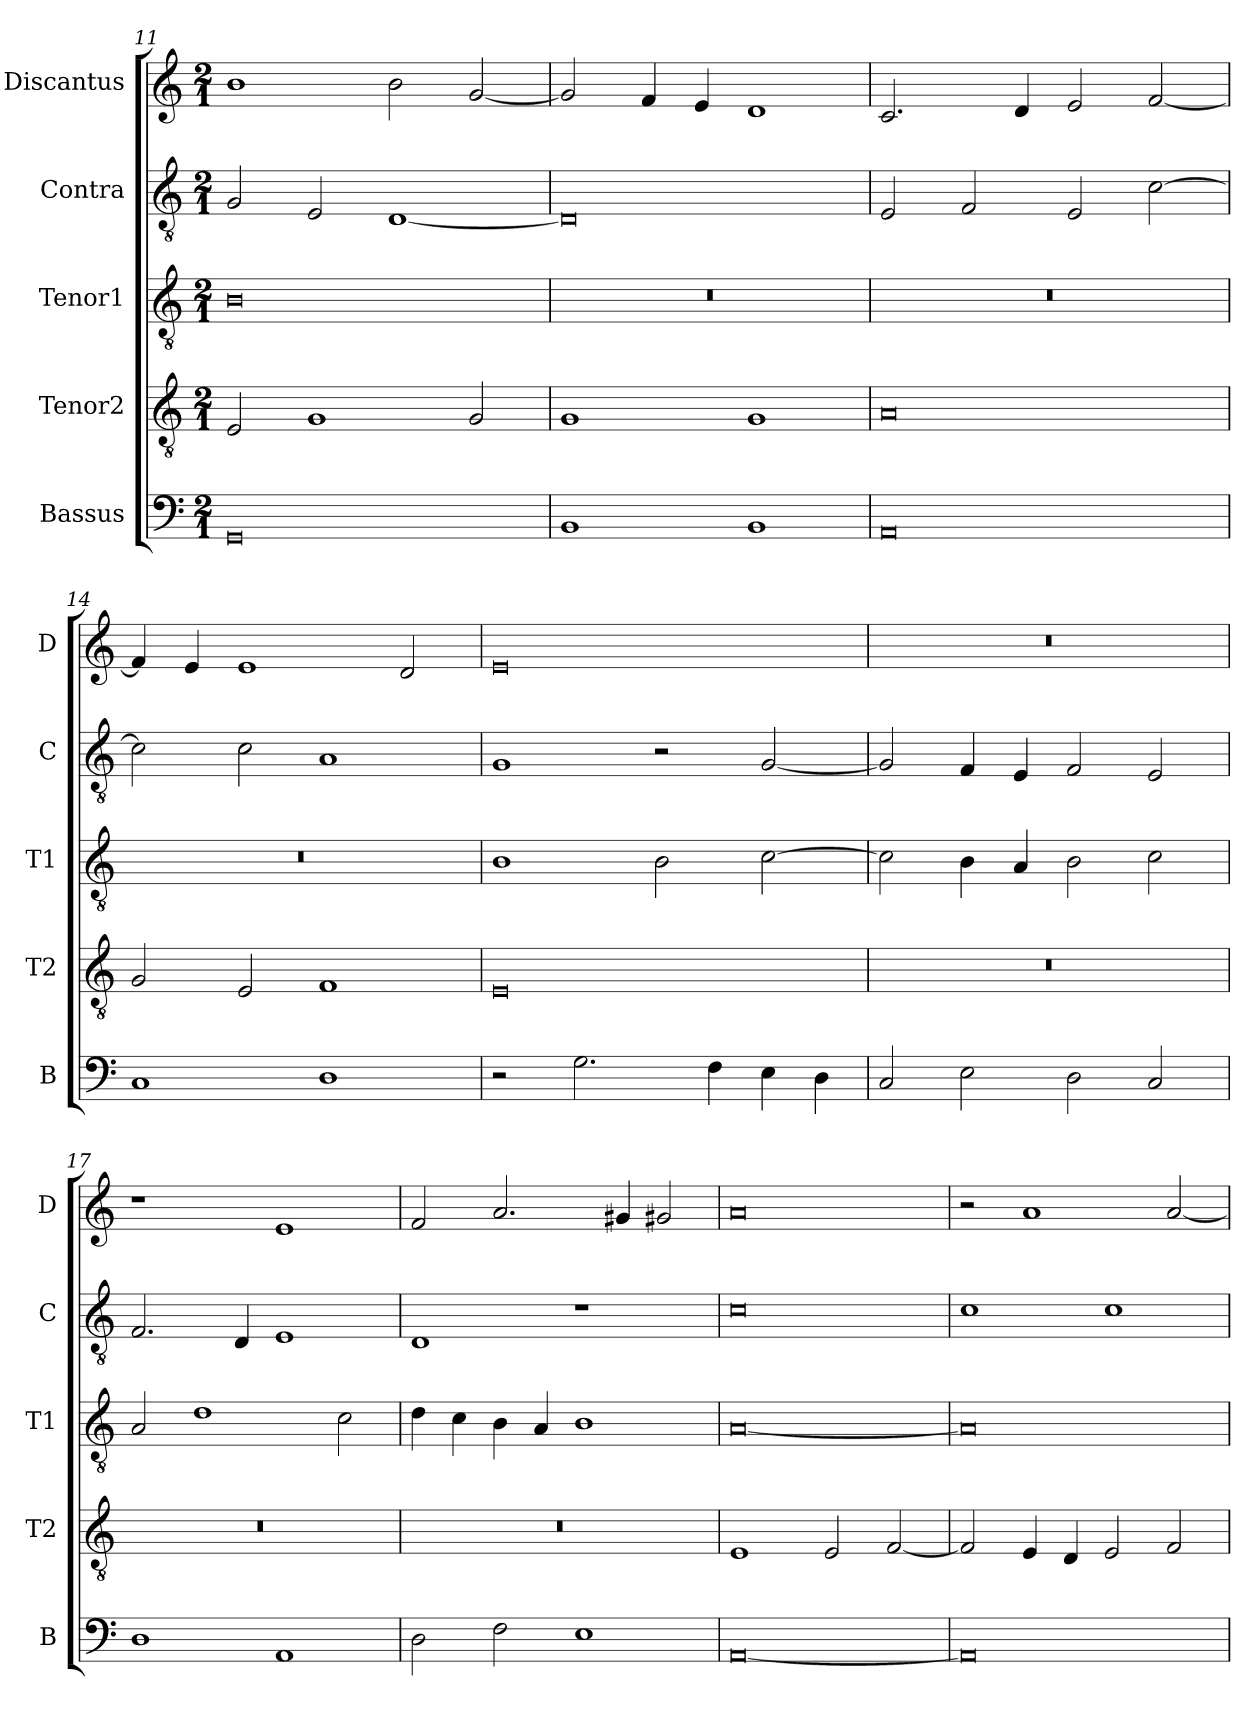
**kern	**kern	**kern	**kern	**kern
*part5	*part4	*part3	*part2	*part1
*staff5	*staff4	*staff3	*staff2	*staff1
*I"Bassus	*I"Tenor2	*I"Tenor1	*I"Contra	*I"Discantus
*I'B	*I'T2	*I'T1	*I'C	*I'D
*clefF4	*clefGv2	*clefGv2	*clefGv2	*clefG2
*k[]	*k[]	*k[]	*k[]	*k[]
*M2/1	*M2/1	*M2/1	*M2/1	*M2/1
=11	=11	=11	=11	=11
0GG	2E/	0B	2G/	1b
.	1G	.	2E/	.
.	.	.	[1D	2b\
.	2G/	.	.	[2g/
=12	=12	=12	=12	=12
1BB	1G	0r	0D]	2g/]
.	.	.	.	4f/
.	.	.	.	4e/
1BB	1G	.	.	1d
=13	=13	=13	=13	=13
0AA	0A	0r	2E/	2.c/
.	.	.	2F/	.
.	.	.	.	4d/
.	.	.	2E/	2e/
.	.	.	[2c\	[2f/
=14	=14	=14	=14	=14
1C	2G/	0r	2c\]	4f/]
.	.	.	.	4e/
.	2E/	.	2c\	1e
1D	1F	.	1A	.
.	.	.	.	2d/
=15	=15	=15	=15	=15
2r	0E	1B	1G	0e
2.G\	.	.	.	.
.	.	2B\	2r	.
4F\	.	.	.	.
4E\	.	[2c\	[2G/	.
4D\	.	.	.	.
=16	=16	=16	=16	=16
2C/	0r	2c\]	2G/]	0r
2E\	.	4B\	4F/	.
.	.	4A/	4E/	.
2D\	.	2B\	2F/	.
2C/	.	2c\	2E/	.
=17	=17	=17	=17	=17
1D	0r	2A/	2.F/	1r
.	.	1d	.	.
.	.	.	4D/	.
1AA	.	.	1E	1e
.	.	2c\	.	.
=18	=18	=18	=18	=18
2D\	0r	4d\	1D	2f/
.	.	4c\	.	.
2F\	.	4B\	.	2.a/
.	.	4A/	.	.
1E	.	1B	1r	.
.	.	.	.	4g#X/
.	.	.	.	2g#X/
=19	=19	=19	=19	=19
[0AA	1E	[0A	0c	0a
.	2E/	.	.	.
.	[2F/	.	.	.
=20	=20	=20	=20	=20
0AA]	2F/]	0A]	1c	2r
.	4E/	.	.	1a
.	4D/	.	.	.
.	2E/	.	1c	.
.	2F/	.	.	[2a/
=	=	=	=	=
*-	*-	*-	*-	*-
